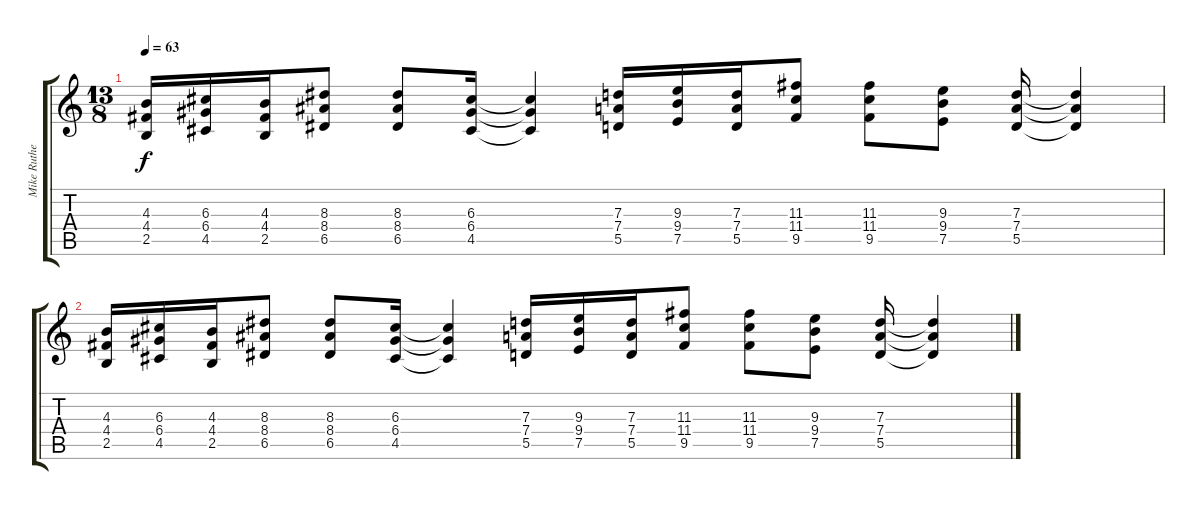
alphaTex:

\track ("Mike Rutherford (Guitar 2)" "Mike Ruthe") {instrument distortionguitar}
\staff {score tabs}
\tuning (E4 B3 G3 D3 A2 E2) {hide}
\ts (13 8)
\tempo 63
\clef g2
\ks c
(4.3 4.4 2.5).16{dy f} (6.3 6.4 4.5).16 (4.3 4.4 2.5).16 (8.3 8.4 6.5).8 (8.3 8.4 6.5).8 (6.3 6.4 4.5).16 (6.3{t} 6.4{t} 4.5{t}).4 (7.3 7.4 5.5).16 (9.3 9.4 7.5).16 (7.3 7.4 5.5).16 (11.3 11.4 9.5).8 (11.3 11.4 9.5).8 (9.3 9.4 7.5).8 (7.3 7.4 5.5).16 (7.3{t} 7.4{t} 5.5{t}).4 |
(4.3 4.4 2.5).16 (6.3 6.4 4.5).16 (4.3 4.4 2.5).16 (8.3 8.4 6.5).8 (8.3 8.4 6.5).8 (6.3 6.4 4.5).16 (6.3{t} 6.4{t} 4.5{t}).4 (7.3 7.4 5.5).16 (9.3 9.4 7.5).16 (7.3 7.4 5.5).16 (11.3 11.4 9.5).8 (11.3 11.4 9.5).8 (9.3 9.4 7.5).8 (7.3 7.4 5.5).16 (7.3{t} 7.4{t} 5.5{t}).4
